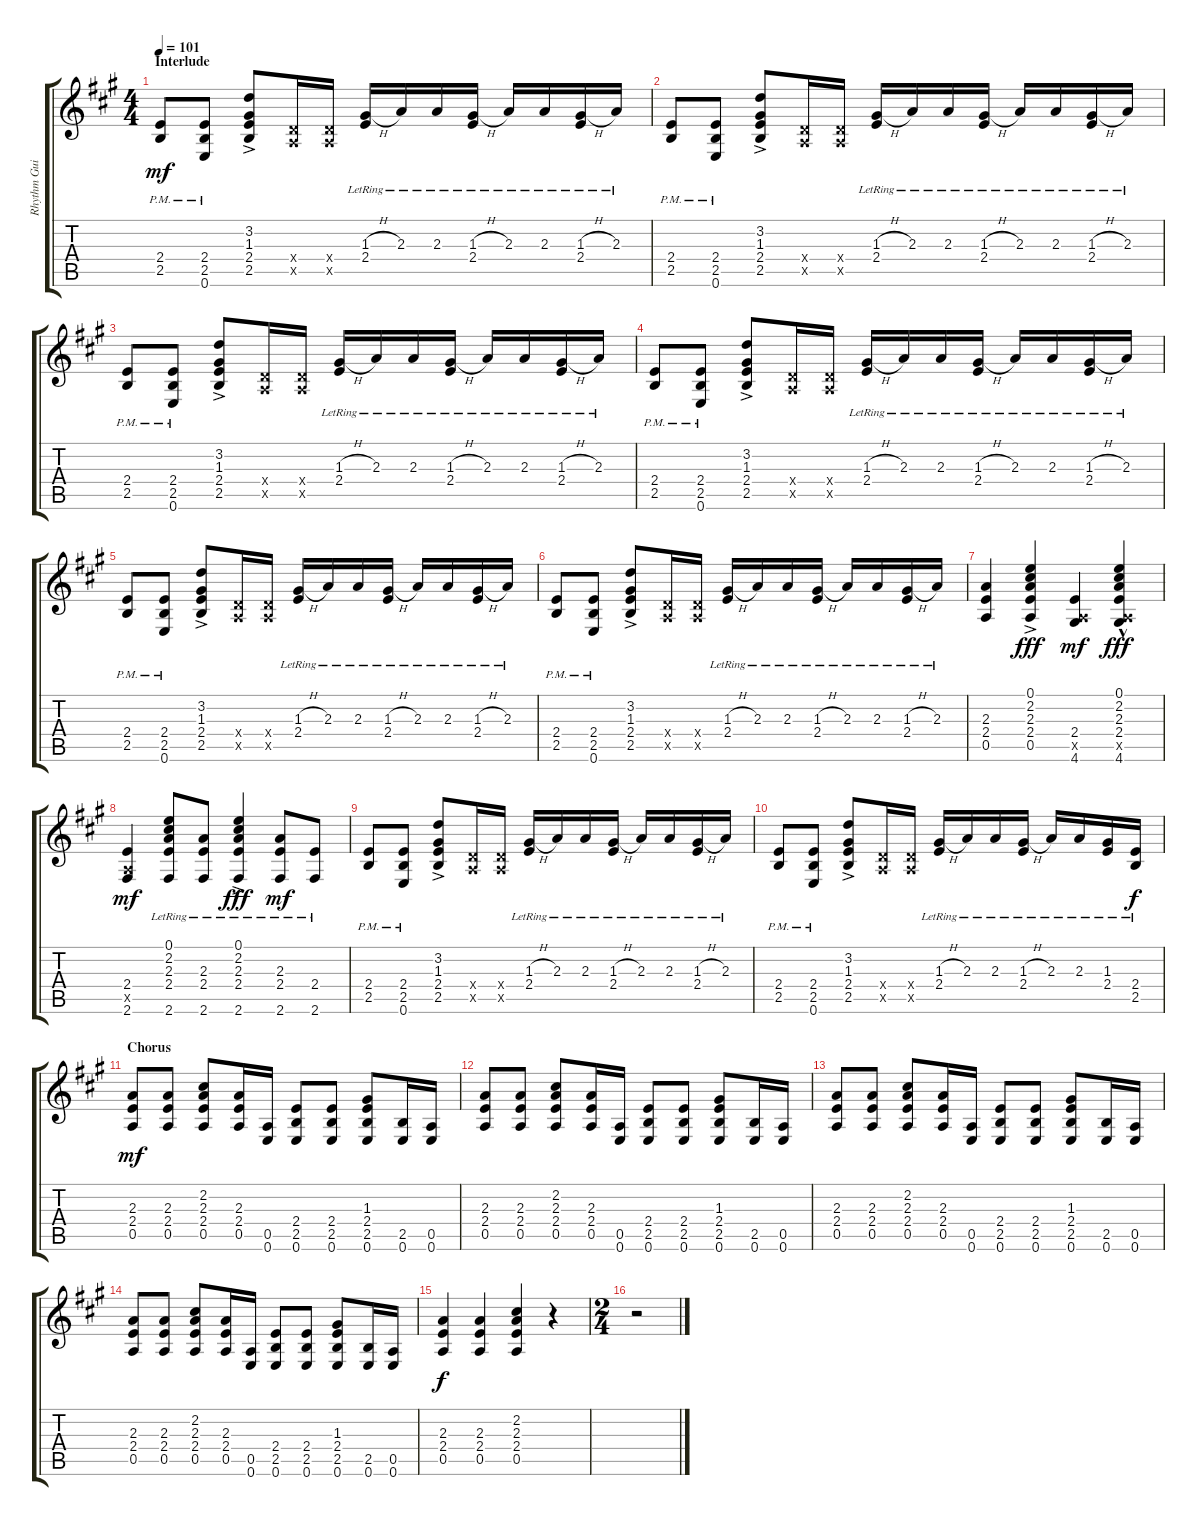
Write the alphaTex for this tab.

\track ("Rhythm Guitar" "Rhythm Gui") {instrument overdrivenguitar}
\staff {score tabs}
\tuning (E4 B3 G3 D3 A2 E2) {hide}
\ts (4 4)
\section ("" "Interlude")
\tempo 101
\clef g2
\ks a
(2.4{pm} 2.5{pm}).8{dy mf} (2.4{pm} 2.5{pm} 0.6{pm}).8 (3.2{ac} 1.3{ac} 2.4{ac} 2.5{ac}).8 (0.4{x} 0.5{x}).16 (0.4{x} 0.5{x}).16 (1.3{h} 2.4{lr}).16 2.3{lr}.16 2.3{lr}.16 (1.3{h} 2.4{lr}).16 2.3{lr}.16 2.3{lr}.16 (1.3{h} 2.4{lr}).16 2.3{lr}.16 |
(2.4{pm} 2.5{pm}).8 (2.4{pm} 2.5{pm} 0.6{pm}).8 (3.2{ac} 1.3{ac} 2.4{ac} 2.5{ac}).8 (0.4{x} 0.5{x}).16 (0.4{x} 0.5{x}).16 (1.3{h} 2.4{lr}).16 2.3{lr}.16 2.3{lr}.16 (1.3{h} 2.4{lr}).16 2.3{lr}.16 2.3{lr}.16 (1.3{h} 2.4{lr}).16 2.3{lr}.16 |
(2.4{pm} 2.5{pm}).8 (2.4{pm} 2.5{pm} 0.6{pm}).8 (3.2{ac} 1.3{ac} 2.4{ac} 2.5{ac}).8 (0.4{x} 0.5{x}).16 (0.4{x} 0.5{x}).16 (1.3{h} 2.4{lr}).16 2.3{lr}.16 2.3{lr}.16 (1.3{h} 2.4{lr}).16 2.3{lr}.16 2.3{lr}.16 (1.3{h} 2.4{lr}).16 2.3{lr}.16 |
(2.4{pm} 2.5{pm}).8 (2.4{pm} 2.5{pm} 0.6{pm}).8 (3.2{ac} 1.3{ac} 2.4{ac} 2.5{ac}).8 (0.4{x} 0.5{x}).16 (0.4{x} 0.5{x}).16 (1.3{h} 2.4{lr}).16 2.3{lr}.16 2.3{lr}.16 (1.3{h} 2.4{lr}).16 2.3{lr}.16 2.3{lr}.16 (1.3{h} 2.4{lr}).16 2.3{lr}.16 |
(2.4{pm} 2.5{pm}).8 (2.4{pm} 2.5{pm} 0.6{pm}).8 (3.2{ac} 1.3{ac} 2.4{ac} 2.5{ac}).8 (0.4{x} 0.5{x}).16 (0.4{x} 0.5{x}).16 (1.3{h} 2.4{lr}).16 2.3{lr}.16 2.3{lr}.16 (1.3{h} 2.4{lr}).16 2.3{lr}.16 2.3{lr}.16 (1.3{h} 2.4{lr}).16 2.3{lr}.16 |
(2.4{pm} 2.5{pm}).8 (2.4{pm} 2.5{pm} 0.6{pm}).8 (3.2{ac} 1.3{ac} 2.4{ac} 2.5{ac}).8 (0.4{x} 0.5{x}).16 (0.4{x} 0.5{x}).16 (1.3{h} 2.4{lr}).16 2.3{lr}.16 2.3{lr}.16 (1.3{h} 2.4{lr}).16 2.3{lr}.16 2.3{lr}.16 (1.3{h} 2.4{lr}).16 2.3{lr}.16 |
(2.3 2.4 0.5).4 (0.1{ac} 2.2{ac} 2.3{ac} 2.4{ac} 0.5{ac}).4{dy fff} (2.4 0.5{x} 4.6).4{dy mf} (0.1{hac} 2.2{hac} 2.3{hac} 2.4{hac} 0.5{hac x} 4.6{hac}).4{dy fff} |
(2.4 0.5{x} 2.6).4{dy mf} (0.1{lr} 2.2{lr} 2.3{lr} 2.4{lr} 2.6{lr}).8 (2.3{lr} 2.4{lr} 2.6{lr}).8 (0.1{ac lr} 2.2{ac lr} 2.3{ac lr} 2.4{ac lr} 2.6{ac lr}).4{dy fff} (2.3{lr} 2.4{lr} 2.6{lr}).8{dy mf} (2.4{lr} 2.6{lr}).8 |
(2.4{pm} 2.5{pm}).8 (2.4{pm} 2.5{pm} 0.6{pm}).8 (3.2{ac} 1.3{ac} 2.4{ac} 2.5{ac}).8 (0.4{x} 0.5{x}).16 (0.4{x} 0.5{x}).16 (1.3{h} 2.4{lr}).16 2.3{lr}.16 2.3{lr}.16 (1.3{h} 2.4{lr}).16 2.3{lr}.16 2.3{lr}.16 (1.3{h} 2.4{lr}).16 2.3{lr}.16 |
(2.4{pm} 2.5{pm}).8 (2.4{pm} 2.5{pm} 0.6{pm}).8 (3.2{ac} 1.3{ac} 2.4{ac} 2.5{ac}).8 (0.4{x} 0.5{x}).16 (0.4{x} 0.5{x}).16 (1.3{h} 2.4{lr}).16 2.3{lr}.16 2.3{lr}.16 (1.3{h} 2.4{lr}).16 2.3{lr}.16 2.3{lr}.16 (1.3 2.4{lr}).16 (2.4{lr} 2.5{lr}).16{dy f} |
\section ("" "Chorus")
(2.3 2.4 0.5).8{dy mf} (2.3 2.4 0.5).8 (2.2 2.3 2.4 0.5).8 (2.3 2.4 0.5).16 (0.5 0.6).16 (2.4 2.5 0.6).8 (2.4 2.5 0.6).8 (1.3 2.4 2.5 0.6).8 (2.5 0.6).16 (0.5 0.6).16 |
(2.3 2.4 0.5).8 (2.3 2.4 0.5).8 (2.2 2.3 2.4 0.5).8 (2.3 2.4 0.5).16 (0.5 0.6).16 (2.4 2.5 0.6).8 (2.4 2.5 0.6).8 (1.3 2.4 2.5 0.6).8 (2.5 0.6).16 (0.5 0.6).16 |
(2.3 2.4 0.5).8 (2.3 2.4 0.5).8 (2.2 2.3 2.4 0.5).8 (2.3 2.4 0.5).16 (0.5 0.6).16 (2.4 2.5 0.6).8 (2.4 2.5 0.6).8 (1.3 2.4 2.5 0.6).8 (2.5 0.6).16 (0.5 0.6).16 |
(2.3 2.4 0.5).8 (2.3 2.4 0.5).8 (2.2 2.3 2.4 0.5).8 (2.3 2.4 0.5).16 (0.5 0.6).16 (2.4 2.5 0.6).8 (2.4 2.5 0.6).8 (1.3 2.4 2.5 0.6).8 (2.5 0.6).16 (0.5 0.6).16 |
(2.3 2.4 0.5).4{dy f} (2.3 2.4 0.5).4 (2.2 2.3 2.4 0.5).4 r.4 |
\ts (2 4)
r.2
